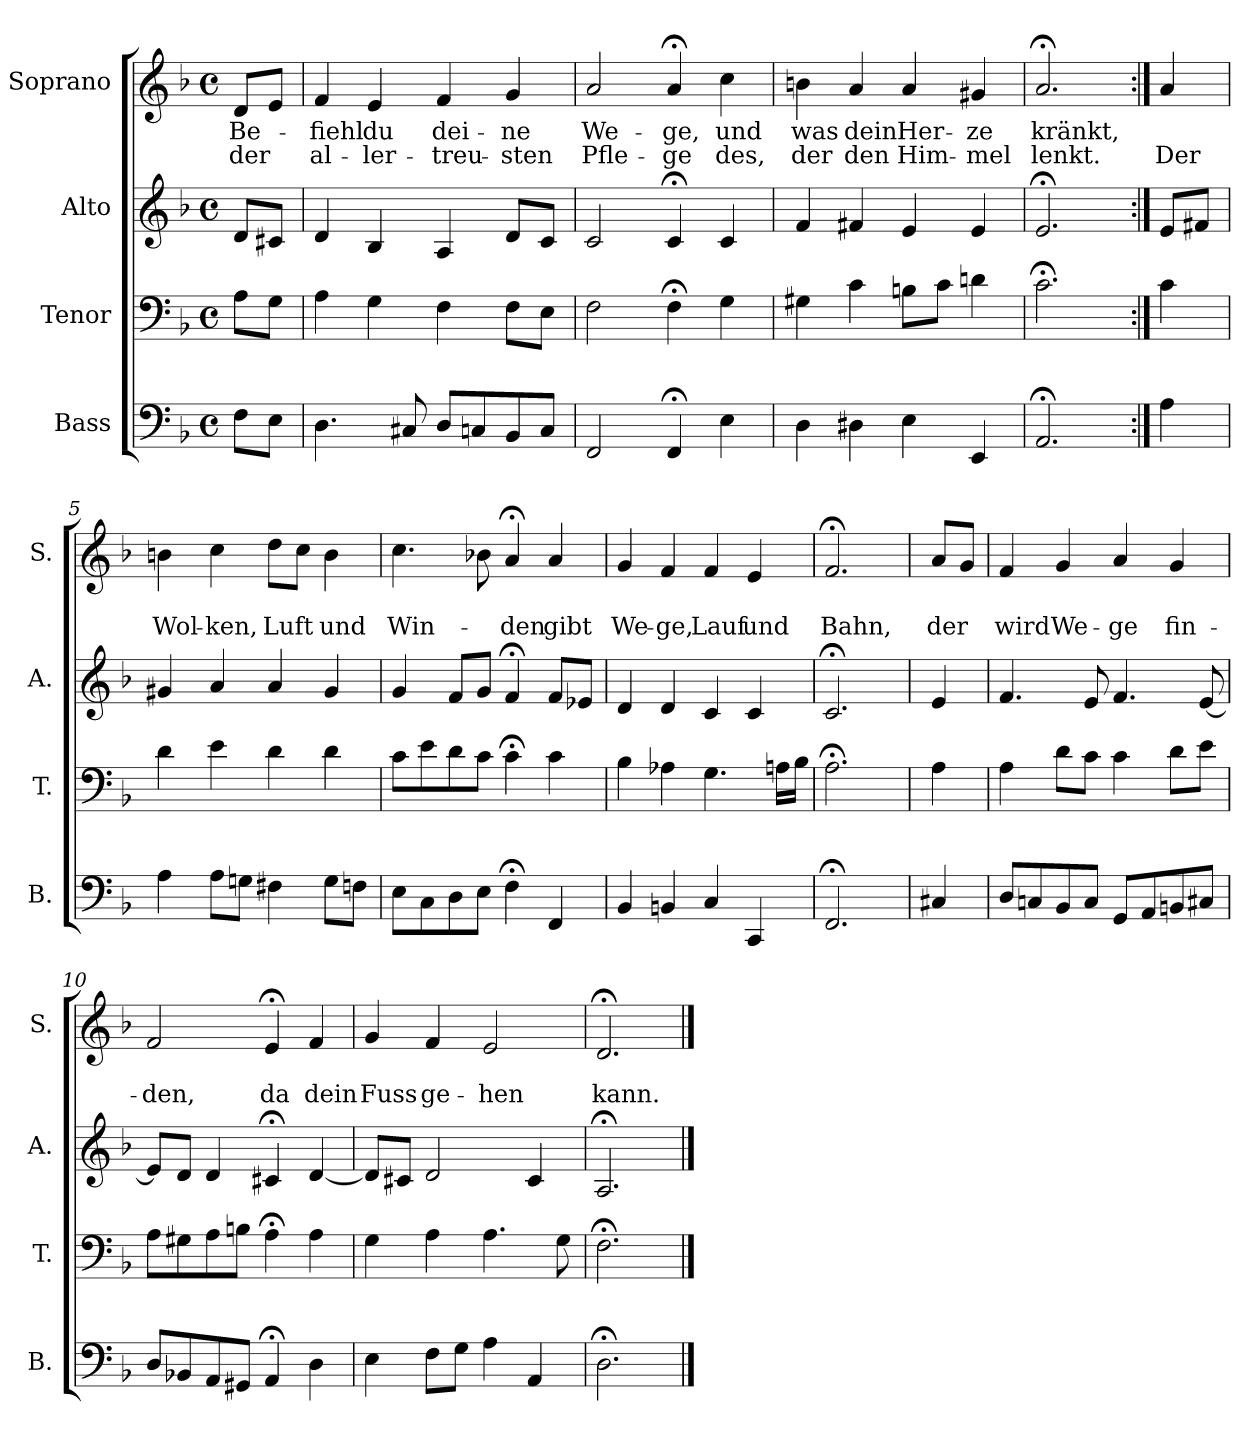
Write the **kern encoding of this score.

**kern	**kern	**kern	**kern	**text	**text
*part4	*part3	*part2	*part1	*part1	*part1
*staff4	*staff3	*staff2	*staff1	*staff1	*staff1
*I"Bass	*I"Tenor	*I"Alto	*I"Soprano	*	*
*I'B.	*I'T.	*I'A.	*I'S.	*	*
*clefF4	*clefF4	*clefG2	*clefG2	*	*
*k[b-]	*k[b-]	*k[b-]	*k[b-]	*	*
*F:	*F:	*F:	*d:	*	*
*M4/4	*M4/4	*M4/4	*M4/4	*	*
*met(c)	*met(c)	*met(c)	*met(c)	*	*
=	=	=	=	=	=
8F\L	8A\L	8d/L	8d/L	Be-	der
8E\J	8G\J	8c#X/J	8e/J	.	.
=1	=1	=1	=1	=1	=1
4.D\	4A\	4d/	4f/	-fiehl	al-
.	4G\	4B-/	4e/	du	-ler-
8C#X/	.	.	.	.	.
8D/L	4F\	4A/	4f/	dei-	-treu-
8Cn/	.	.	.	.	.
8BB-/	8F\L	8d/L	4g/	-ne	-sten
8C/J	8E\J	8c/J	.	.	.
=2	=2	=2	=2	=2	=2
2FF/	2F\	2c/	2a/	We-	Pfle-
4FF;</	4F;<\	4c;</	4a;</	-ge,	-ge
4E\	4G\	4c/	4cc\	und	des,
=3	=3	=3	=3	=3	=3
4D\	4G#X\	4f/	4bn\	was	der
4D#X\	4c\	4f#X/	4a/	dein	den
4E\	8Bn\L	4e/	4a/	Her-	Him-
.	8c\J	.	.	.	.
4EE/	4dn\	4e/	4g#X/	-ze	-mel
=4	=4	=4	=4	=4	=4
2.AA;</	2.c;<\	2.e;</	2.a;</	kränkt,	lenkt.
!!LO:LB:g=z
=4a:|!	=4a:|!	=4a:|!	=4a:|!	=4a:|!	=4a:|!
4A\	4c\	8e/L	4a/	.	Der
.	.	8f#X/J	.	.	.
=5	=5	=5	=5	=5	=5
4A\	4d\	4g#X/	4bn\	.	Wol-
8A\L	4e\	4a/	4cc\	.	-ken,
8Gn\J	.	.	.	.	.
4F#X\	4d\	4a/	8dd\L	.	Luft
.	.	.	8cc\J	.	.
8G\L	4d\	4g#/	4b\	.	und
8Fn\J	.	.	.	.	.
=6	=6	=6	=6	=6	=6
8E\L	8c\L	4g/	4.cc\	.	Win-
8C\	8e\	.	.	.	.
8D\	8d\	8f/L	.	.	.
8E\J	8c\J	8g/J	8b-X\	.	.
4F;<\	4c;<\	4f;</	4a;</	.	-den
4FF/	4c\	8f/L	4a/	.	gibt
.	.	8e-X/J	.	.	.
=7	=7	=7	=7	=7	=7
4BB-/	4B-\	4d/	4g/	.	We-
4BBn/	4A-X\	4d/	4f/	.	-ge,
4C/	4.G\	4c/	4f/	.	Lauf
4CC/	.	4c/	4e/	.	und
.	16An\LL	.	.	.	.
.	16B-\JJ	.	.	.	.
=8	=8	=8	=8	=8	=8
2.FF;</	2.A;<\	2.c;</	2.f;</	.	Bahn,
!!LO:PB:g=z
=8a	=8a	=8a	=8a	=8a	=8a
4C#X/	4A\	4e/	8a/L	.	der
.	.	.	8g/J	.	.
=9	=9	=9	=9	=9	=9
8D/L	4A\	4.f/	4f/	.	wird
8Cn/	.	.	.	.	.
8BB-/	8d\L	.	4g/	.	We-
8C/J	8c\J	8e/	.	.	.
8GG/L	4c\	4.f/	4a/	.	-ge
8AA/	.	.	.	.	.
8BBn/	8d\L	.	4g/	.	fin-
8C#X/J	8e\J	[8e/	.	.	.
=10	=10	=10	=10	=10	=10
8D/L	8A\L	8e/L]	2f/	.	-den,
8BB-X/	8G#X\	8d/J	.	.	.
8AA/	8A\	4d/	.	.	.
8GG#X/J	8Bn\J	.	.	.	.
4AA;</	4A;<\	4c#X;</	4e;</	.	da
4D\	4A\	[4d/	4f/	.	dein
=11	=11	=11	=11	=11	=11
4E\	4G\	8d/L]	4g/	.	Fuss
.	.	8c#X/J	.	.	.
8F\L	4A\	2d/	4f/	.	ge-
8G\J	.	.	.	.	.
4A\	4.A\	.	2e/	.	-hen
4AA/	.	4c#/	.	.	.
.	8G\	.	.	.	.
=12	=12	=12	=12	=12	=12
2.D;<\	2.F;<\	2.A;</	2.d;</	.	kann.
==	==	==	==	==	==
*-	*-	*-	*-	*-	*-
